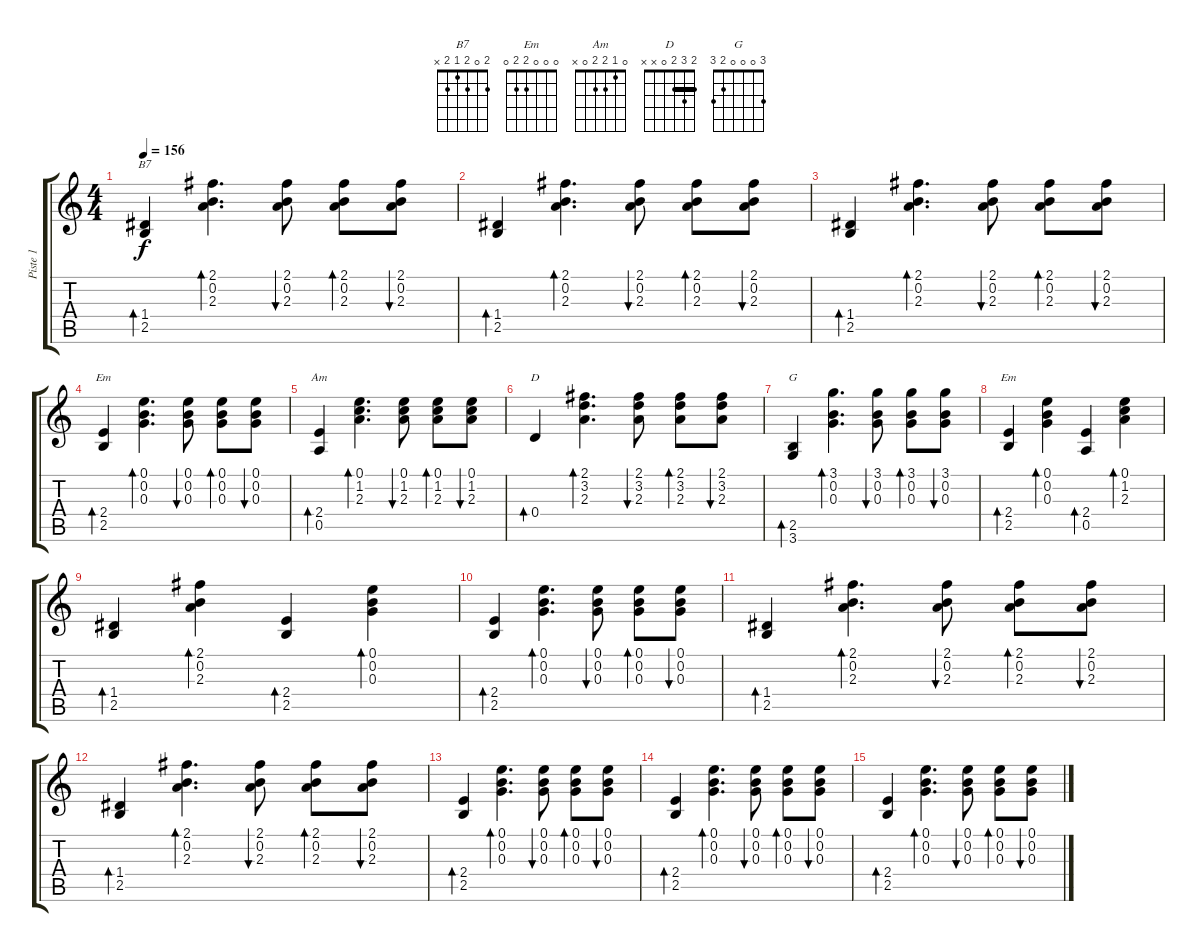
\track ("Piste 1" "Piste 1") {instrument acousticguitarsteel}
\staff {score tabs}
\tuning (E4 B3 G3 D3 A2 E2) {hide}
\chord ("B7" 2 0 2 1 2 x)
\chord ("Em" 0 0 0 2 2 x)
\chord ("Am" 0 1 2 2 0 x)
\chord ("D" 2 3 2 0 x x) {barre 2}
\chord ("G" 3 0 0 0 2 3)
\chord ("Em" 0 0 0 2 2 0)
\ts (4 4)
\tempo 156
\clef g2
\ks c
(1.4 2.5).4{bd 60 ch "B7" dy f} (2.1 0.2 2.3).4{d bd 60} (2.1 0.2 2.3).8{bu 60} (2.1 0.2 2.3).8{bd 60} (2.1 0.2 2.3).8{bu 60} |
(1.4 2.5).4{bd 60} (2.1 0.2 2.3).4{d bd 60} (2.1 0.2 2.3).8{bu 60} (2.1 0.2 2.3).8{bd 60} (2.1 0.2 2.3).8{bu 60} |
(1.4 2.5).4{bd 60} (2.1 0.2 2.3).4{d bd 60} (2.1 0.2 2.3).8{bu 60} (2.1 0.2 2.3).8{bd 60} (2.1 0.2 2.3).8{bu 60} |
(2.4 2.5).4{bd 60 ch "Em"} (0.1 0.2 0.3).4{d bd 60} (0.1 0.2 0.3).8{bu 60} (0.1 0.2 0.3).8{bd 60} (0.1 0.2 0.3).8{bu 60} |
(2.4 0.5).4{bd 60 ch "Am"} (0.1 1.2 2.3).4{d bd 60} (0.1 1.2 2.3).8{bu 60} (0.1 1.2 2.3).8{bd 60} (0.1 1.2 2.3).8{bu 60} |
0.4.4{bd 60 ch "D"} (2.1 3.2 2.3).4{d bd 60} (2.1 3.2 2.3).8{bu 60} (2.1 3.2 2.3).8{bd 60} (2.1 3.2 2.3).8{bu 60} |
(2.5 3.6).4{bd 60 ch "G"} (3.1 0.2 0.3).4{d bd 60} (3.1 0.2 0.3).8{bu 60} (3.1 0.2 0.3).8{bd 60} (3.1 0.2 0.3).8{bu 60} |
(2.4 2.5).4{bd 60 ch "Em"} (0.1 0.2 0.3).4{bd 60} (2.4 0.5).4{bd 60} (0.1 1.2 2.3).4{bd 60} |
(1.4 2.5).4{bd 60} (2.1 0.2 2.3).4{bd 60} (2.4 2.5).4{bd 60} (0.1 0.2 0.3).4{bd 60} |
(2.4 2.5).4{bd 60} (0.1 0.2 0.3).4{d bd 60} (0.1 0.2 0.3).8{bu 60} (0.1 0.2 0.3).8{bd 60} (0.1 0.2 0.3).8{bu 60} |
(1.4 2.5).4{bd 60} (2.1 0.2 2.3).4{d bd 60} (2.1 0.2 2.3).8{bu 60} (2.1 0.2 2.3).8{bd 60} (2.1 0.2 2.3).8{bu 60} |
(1.4 2.5).4{bd 60} (2.1 0.2 2.3).4{d bd 60} (2.1 0.2 2.3).8{bu 60} (2.1 0.2 2.3).8{bd 60} (2.1 0.2 2.3).8{bu 60} |
(2.4 2.5).4{bd 60} (0.1 0.2 0.3).4{d bd 60} (0.1 0.2 0.3).8{bu 60} (0.1 0.2 0.3).8{bd 60} (0.1 0.2 0.3).8{bu 60} |
(2.4 2.5).4{bd 60} (0.1 0.2 0.3).4{d bd 60} (0.1 0.2 0.3).8{bu 60} (0.1 0.2 0.3).8{bd 60} (0.1 0.2 0.3).8{bu 60} |
(2.4 2.5).4{bd 60} (0.1 0.2 0.3).4{d bd 60} (0.1 0.2 0.3).8{bu 60} (0.1 0.2 0.3).8{bd 60} (0.1 0.2 0.3).8{bu 60}
